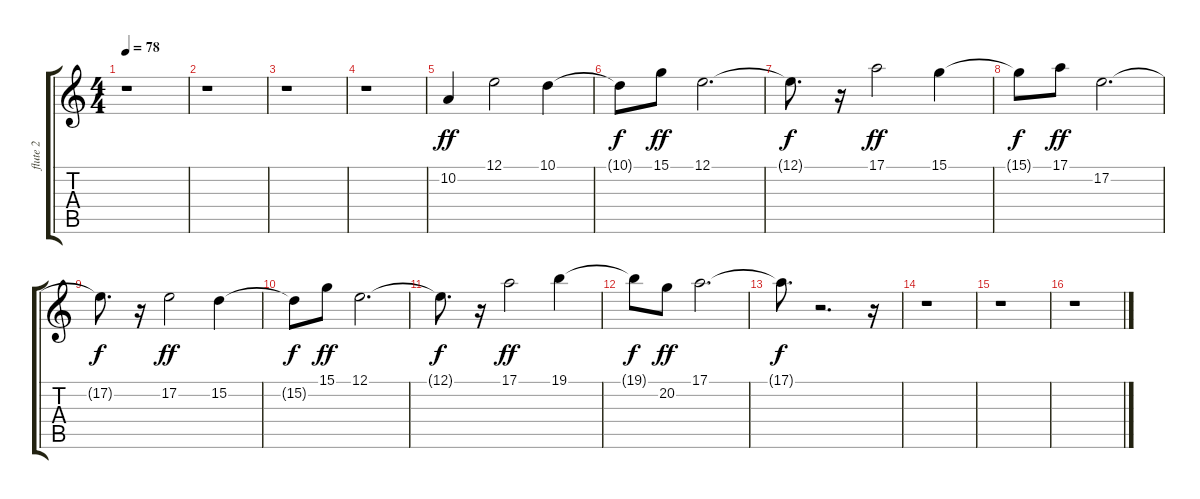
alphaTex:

\track ("flute 2" "flute 2") {instrument shakuhachi}
\staff {score tabs}
\tuning (E4 B3 G3 D3 A2 E2) {hide}
\ts (4 4)
\tempo 78
\clef g2
\ks c
r.1{dy ff instrument shakuhachi} |
r.1 |
r.1 |
r.1 |
10.2.4 12.1.2 10.1.4 |
10.1{t}.8{dy f} 15.1.8{dy ff} 12.1.2{d} |
12.1{t}.8{d dy f} r.16 17.1.2{dy ff} 15.1.4 |
15.1{t}.8{dy f} 17.1.8{dy ff} 17.2.2{d} |
17.2{t}.8{d dy f} r.16 17.2.2{dy ff} 15.2.4 |
15.2{t}.8{dy f} 15.1.8{dy ff} 12.1.2{d} |
12.1{t}.8{d dy f} r.16 17.1.2{dy ff} 19.1.4 |
19.1{t}.8{dy f} 20.2.8{dy ff} 17.1.2{d} |
17.1{t}.8{d dy f} r.2{d} r.16 |
r.1 |
r.1 |
r.1
